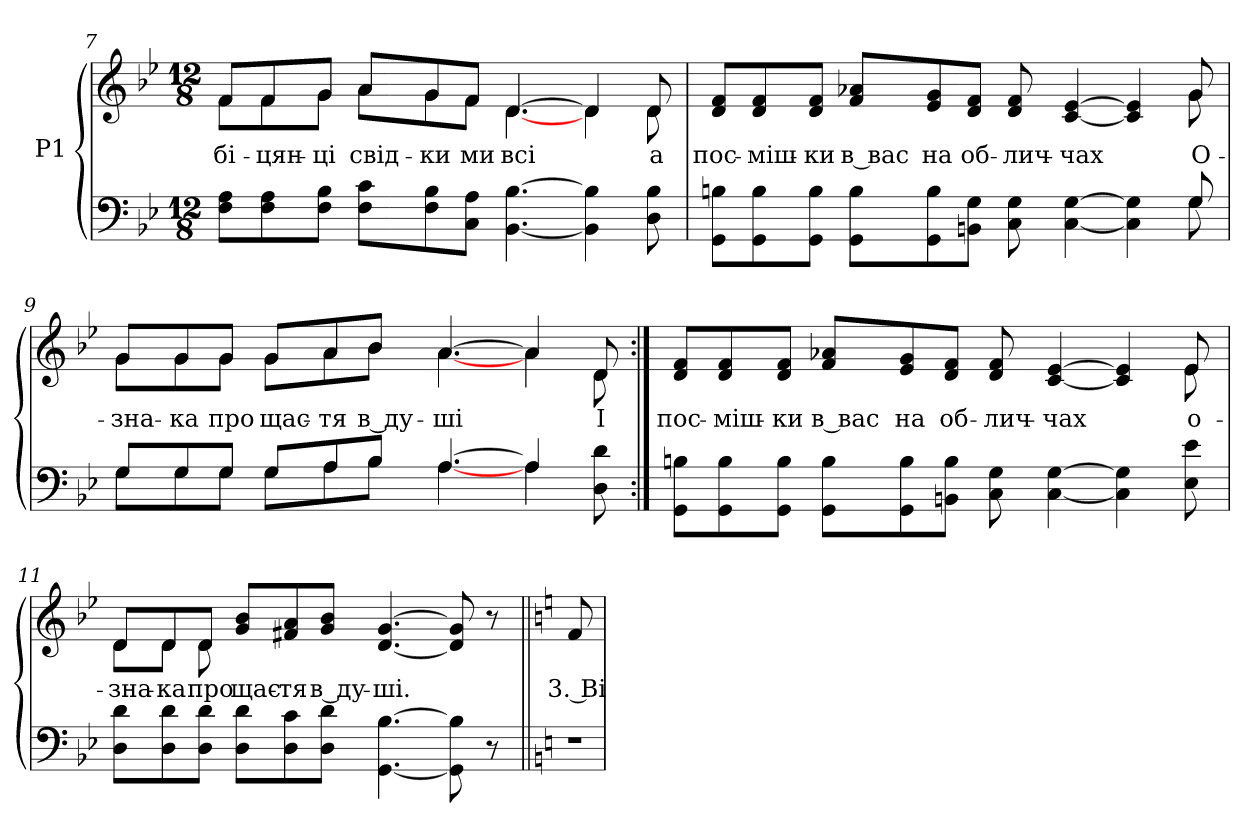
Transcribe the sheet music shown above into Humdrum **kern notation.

**kern	**kern	**text
*part1	*part1	*part1
*staff2	*staff1	*staff1
*I"P1	*	*
*clefF4	*clefG2	*
*k[b-e-]	*k[b-e-]	*
*B-:	*B-:	*
*M12/8	*M12/8	*
=7	=7	=7
!	!	!LO:LY:b:color=#000000
*	*^	*
8Fi\ 8AiL	8fi/L	8fi\L	-бі-
!	!	!	!LO:LY:b:color=#000000
8Fi\ 8Ai	8fi/	8fi\	-цян-
!	!	!	!LO:LY:b:color=#000000
8Fi\ 8B-iJ	8gi/J	8gi\J	-ці
!	!	!	!LO:LY:b:color=#000000
8Fi\ 8ciL	8ai/L	8ai\L	свід-
!	!	!	!LO:LY:b:color=#000000
8Fi\ 8B-i	8gi/	8gi\	-ки
!	!	!	!LO:LY:b:color=#000000
8Ci\ 8AiJ	8fi/J	8fi\J	ми
!	!	!	!LO:LY:b:color=#000000
[<4.BB-i\ [>4.B-i	[>4.di/	[<4.di\	всі
4BB-i\] 4B-i]	4di/]	4di\	.
!	!	!	!LO:LY:b:color=#000000
8Di\ 8B-i	8di/	8di\	а
!!LO:LB:g=z	!!
=8	=8	=8	=8
*^	*	*	*
!	!	!	!	!LO:LY:b:color=#000000
8GGi\ 8BniL	4.ryy	8di/ 8fiL	4.ryy	пос-
!	!	!	!	!LO:LY:b:color=#000000
8GGi\ 8Bi	.	8di/ 8fi	.	-міш-
!	!	!	!	!LO:LY:b:color=#000000
8GGi\ 8BiJ	.	8di/ 8fiJ	.	-ки
*v	*v	*	*	*
*	*v	*v	*
!	!	!LO:LY:b:color=#000000
8GGi\ 8BiL	8fi/ 8a-XiL	в вас
!	!	!LO:LY:b:color=#000000
8GGi\ 8Bi	8e-i/ 8gi	на
!	!	!LO:LY:b:color=#000000
8BBni\ 8GiJ	8di/ 8fiJ	об-
!	!	!LO:LY:b:color=#000000
8Ci\ 8Gi	8di/ 8fi	-лич-
!	!	!LO:LY:b:color=#000000
[<4Ci\ [>4Gi	[<4ci/ [>4e-i	-чах
4Ci\] 4Gi]	4ci/] 4e-i]	.
*^	*^	*
!	!	!	!	!LO:LY:b:color=#000000
8Gi/	8Gi\	8gi/	8gi\	О-
=9	=9	=9	=9	=9
!	!	!	!	!LO:LY:b:color=#000000
8Gi/L	8Gi\L	8gi/L	8gi\L	-зна-
!	!	!	!	!LO:LY:b:color=#000000
8Gi/	8Gi\	8gi/	8gi\	-ка
!	!	!	!	!LO:LY:b:color=#000000
8Gi/J	8Gi\J	8gi/J	8gi\J	про
!	!	!	!	!LO:LY:b:color=#000000
8Gi/L	8Gi\L	8gi/L	8gi\L	щас-
!	!	!	!	!LO:LY:b:color=#000000
8Ai/	8Ai\	8ai/	8ai\	-тя
!	!	!	!	!LO:LY:b:color=#000000
8B-i/J	8B-i\J	8b-i/J	8b-i\J	в ду-
!	!	!	!	!LO:LY:b:color=#000000
[>4.Ai/	[<4.Ai\	[>4.ai/	[<4.ai\	-ші
4Ai/]	4Ai\	4ai/]	4ai\	.
!	!	!	!	!LO:LY:b:color=#000000
8Di\ 8di	8ryy	8di/	8di\	І
*v	*v	*	*	*
!!LO:LB:g=z	!!
=10:|!	=10:|!	=10:|!	=10:|!
*^	*	*	*
!	!	!	!	!LO:LY:b:color=#000000
*v	*v	*	*	*
8GGi\ 8BniL	8di/ 8fiL	4.ryy	пос-
!	!	!	!LO:LY:b:color=#000000
8GGi\ 8Bi	8di/ 8fi	.	-міш-
!	!	!	!LO:LY:b:color=#000000
8GGi\ 8BiJ	8di/ 8fiJ	.	-ки
*	*v	*v	*
!	!	!LO:LY:b:color=#000000
8GGi\ 8BiL	8fi/ 8a-XiL	в вас
!	!	!LO:LY:b:color=#000000
8GGi\ 8Bi	8e-i/ 8gi	на
!	!	!LO:LY:b:color=#000000
8BBni\ 8BiJ	8di/ 8fiJ	об-
!	!	!LO:LY:b:color=#000000
8Ci\ 8Gi	8di/ 8fi	-лич-
!	!	!LO:LY:b:color=#000000
[<4Ci\ [>4Gi	[<4ci/ [>4e-i	-чах
4Ci\] 4Gi]	4ci/] 4e-i]	.
*	*^	*
!	!	!	!LO:LY:b:color=#000000
8E-i\ 8e-i	8e-i/	8e-i\	о-
=11	=11	=11	=11
!	!	!	!LO:LY:b:color=#000000
8Di\ 8diL	8di/L	8di\L	-зна-
!	!	!	!LO:LY:b:color=#000000
8Di\ 8di	8di/	8di\J	-ка
!	!	!	!LO:LY:b:color=#000000
8Di\ 8diJ	8di/J	8di\	про
!	!	!	!LO:LY:b:color=#000000
8Di\ 8diL	8gi/ 8b-iL	1ryy	щас-
!	!	!	!LO:LY:b:color=#000000
8Di\ 8ci	8f#Xi/ 8ai	.	-тя
!	!	!	!LO:LY:b:color=#000000
8Di\ 8diJ	8gi/ 8b-iJ	.	в ду-
!	!	!	!LO:LY:b:color=#000000
[<4.GGi\ [>4.B-i	[<4.di/ [>4.gi	.	-ші.
8GGi\] 8B-i]	8di/] 8gi]	.	.
8r	8r	.	.
*	*v	*v	*
!!LO:PB:g=z
=12||	=12||	=12||
*k[]	*k[]	*
*a:	*a:	*
!LO:N:vis=1	!	!
!	!	!LO:LY:b:color=#000000
8r	8fi/	3. Ві-
=	=	=
*-	*-	*-
